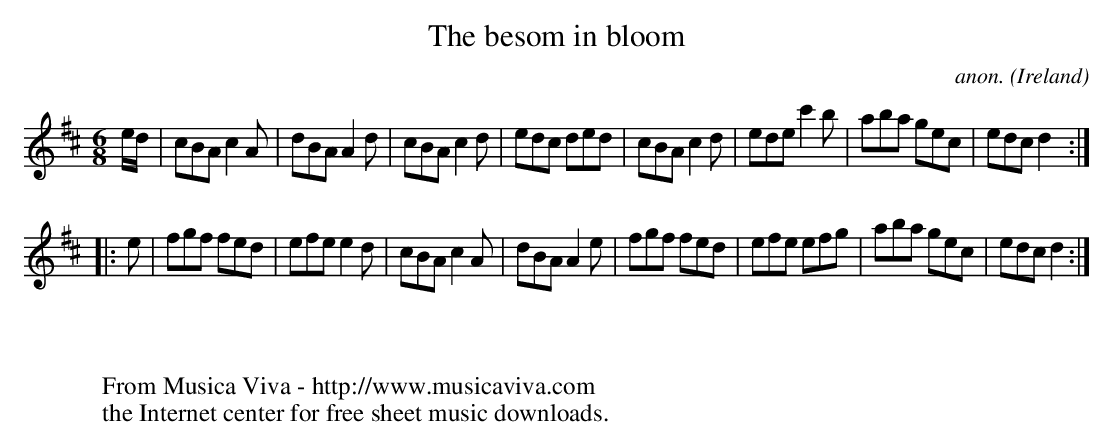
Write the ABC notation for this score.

X:1
T:The besom in bloom
C:anon.
O:Ireland
M:6/8
L:1/8
K:D
e/d/|cBA c2A|dBA A2d|cBA c2d|edc ded|cBA c2d|ede c'2b|aba gec|edc d2:|
|:e|fgf fed|efe e2d|cBA c2A|dBA A2e|fgf fed|efe efg|aba gec|edc d2:|
W:
W:
W:  From Musica Viva - http://www.musicaviva.com
W:  the Internet center for free sheet music downloads.
